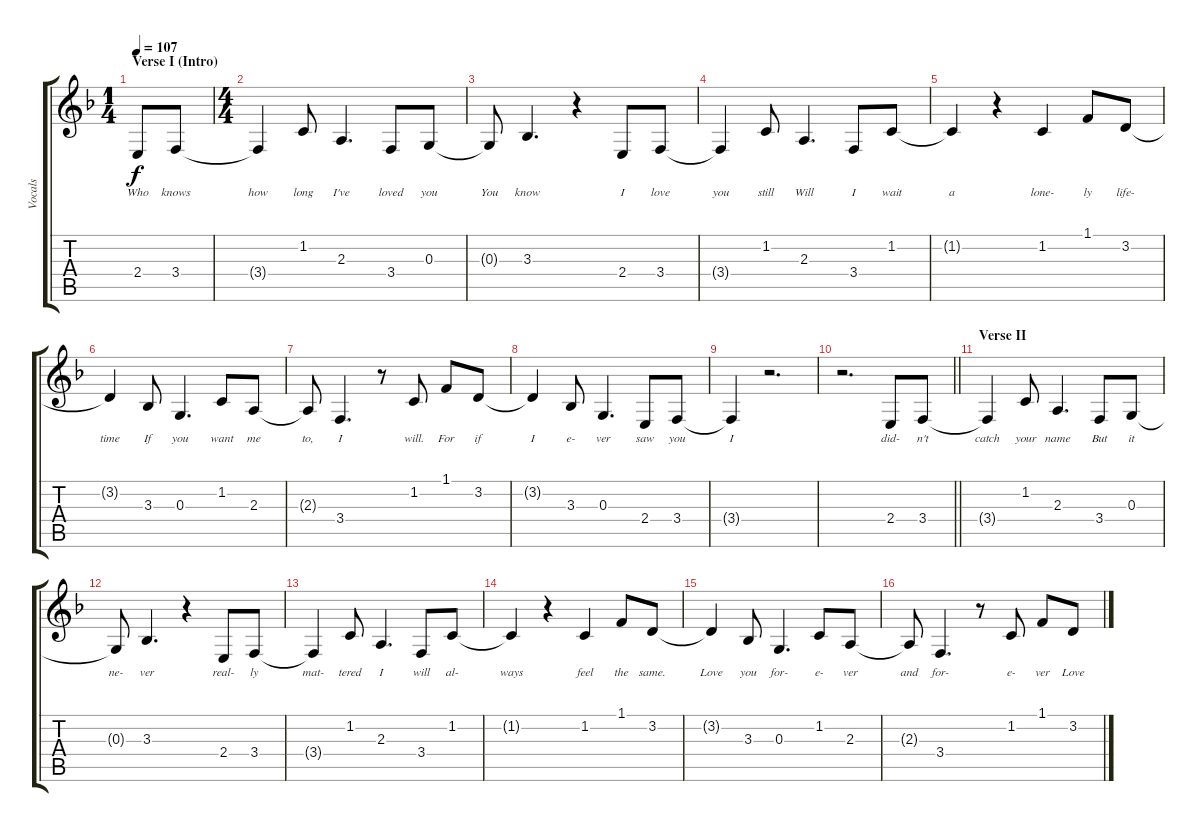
\track ("Vocals" "Vocals") {instrument clarinet}
\staff {score tabs}
\tuning (E4 B3 G3 D3 A2 E2) {hide}
\ts (1 4)
\section ("" "Verse I (Intro)")
\tempo 107
\clef g2
\ks f
2.4.8{lyrics (0 "Who") lyrics (1 "") lyrics (2 "") lyrics (3 "") lyrics (4 "") dy f instrument clarinet} 3.4.8{lyrics (0 "knows") lyrics (1 "") lyrics (2 "") lyrics (3 "") lyrics (4 "")} |
\ts (4 4)
3.4{t}.4{lyrics (0 "how") lyrics (1 "") lyrics (2 "") lyrics (3 "") lyrics (4 "")} 1.2.8{lyrics (0 "long") lyrics (1 "") lyrics (2 "") lyrics (3 "") lyrics (4 "")} 2.3.4{d lyrics (0 "I've") lyrics (1 "") lyrics (2 "") lyrics (3 "") lyrics (4 "")} 3.4.8{lyrics (0 "loved") lyrics (1 "") lyrics (2 "") lyrics (3 "") lyrics (4 "")} 0.3.8{lyrics (0 "you") lyrics (1 "") lyrics (2 "") lyrics (3 "") lyrics (4 "")} |
0.3{t}.8{lyrics (0 "You") lyrics (1 "") lyrics (2 "") lyrics (3 "") lyrics (4 "")} 3.3.4{d lyrics (0 "know") lyrics (1 "") lyrics (2 "") lyrics (3 "") lyrics (4 "") beam Up} r.4 2.4.8{lyrics (0 "I") lyrics (1 "") lyrics (2 "") lyrics (3 "") lyrics (4 "")} 3.4.8{lyrics (0 "love") lyrics (1 "") lyrics (2 "") lyrics (3 "") lyrics (4 "")} |
3.4{t}.4{lyrics (0 "you") lyrics (1 "") lyrics (2 "") lyrics (3 "") lyrics (4 "")} 1.2.8{lyrics (0 "still") lyrics (1 "") lyrics (2 "") lyrics (3 "") lyrics (4 "")} 2.3.4{d lyrics (0 "Will") lyrics (1 "") lyrics (2 "") lyrics (3 "") lyrics (4 "")} 3.4.8{lyrics (0 "I") lyrics (1 "") lyrics (2 "") lyrics (3 "") lyrics (4 "")} 1.2.8{lyrics (0 "wait") lyrics (1 "") lyrics (2 "") lyrics (3 "") lyrics (4 "")} |
1.2{t}.4{lyrics (0 "a") lyrics (1 "") lyrics (2 "") lyrics (3 "") lyrics (4 "")} r.4 1.2.4{lyrics (0 "lone-") lyrics (1 "") lyrics (2 "") lyrics (3 "") lyrics (4 "")} 1.1.8{lyrics (0 "ly") lyrics (1 "") lyrics (2 "") lyrics (3 "") lyrics (4 "")} 3.2.8{lyrics (0 "life-") lyrics (1 "") lyrics (2 "") lyrics (3 "") lyrics (4 "")} |
3.2{t}.4{lyrics (0 "time") lyrics (1 "") lyrics (2 "") lyrics (3 "") lyrics (4 "")} 3.3.8{lyrics (0 "If") lyrics (1 "") lyrics (2 "") lyrics (3 "") lyrics (4 "")} 0.3.4{d lyrics (0 "you") lyrics (1 "") lyrics (2 "") lyrics (3 "") lyrics (4 "")} 1.2.8{lyrics (0 "want") lyrics (1 "") lyrics (2 "") lyrics (3 "") lyrics (4 "")} 2.3.8{lyrics (0 "me") lyrics (1 "") lyrics (2 "") lyrics (3 "") lyrics (4 "")} |
2.3{t}.8{lyrics (0 "to,") lyrics (1 "") lyrics (2 "") lyrics (3 "") lyrics (4 "")} 3.4.4{d lyrics (0 "I") lyrics (1 "") lyrics (2 "") lyrics (3 "") lyrics (4 "")} r.8 1.2.8{lyrics (0 "will.") lyrics (1 "") lyrics (2 "") lyrics (3 "") lyrics (4 "")} 1.1.8{lyrics (0 "For") lyrics (1 "") lyrics (2 "") lyrics (3 "") lyrics (4 "")} 3.2.8{lyrics (0 "if") lyrics (1 "") lyrics (2 "") lyrics (3 "") lyrics (4 "")} |
3.2{t}.4{lyrics (0 "I") lyrics (1 "") lyrics (2 "") lyrics (3 "") lyrics (4 "")} 3.3.8{lyrics (0 "e-") lyrics (1 "") lyrics (2 "") lyrics (3 "") lyrics (4 "")} 0.3.4{d lyrics (0 "ver") lyrics (1 "") lyrics (2 "") lyrics (3 "") lyrics (4 "")} 2.4.8{lyrics (0 "saw") lyrics (1 "") lyrics (2 "") lyrics (3 "") lyrics (4 "")} 3.4.8{lyrics (0 "you") lyrics (1 "") lyrics (2 "") lyrics (3 "") lyrics (4 "")} |
3.4{t}.4{lyrics (0 "I") lyrics (1 "") lyrics (2 "") lyrics (3 "") lyrics (4 "")} r.2{d} |
\barLineRight lightlight
r.2{d} 2.4.8{lyrics (0 "did-") lyrics (1 "") lyrics (2 "") lyrics (3 "") lyrics (4 "")} 3.4.8{lyrics (0 "n't") lyrics (1 "") lyrics (2 "") lyrics (3 "") lyrics (4 "")} |
\section ("" "Verse II")
3.4{t}.4{lyrics (0 "catch") lyrics (1 "") lyrics (2 "") lyrics (3 "") lyrics (4 "")} 1.2.8{lyrics (0 "your") lyrics (1 "") lyrics (2 "") lyrics (3 "") lyrics (4 "")} 2.3.4{d lyrics (0 "name") lyrics (1 "") lyrics (2 "") lyrics (3 "") lyrics (4 "")} 3.4.8{lyrics (0 "But") lyrics (1 "") lyrics (2 "") lyrics (3 "") lyrics (4 "")} 0.3.8{lyrics (0 "it") lyrics (1 "") lyrics (2 "") lyrics (3 "") lyrics (4 "")} |
0.3{t}.8{lyrics (0 "ne-") lyrics (1 "") lyrics (2 "") lyrics (3 "") lyrics (4 "")} 3.3.4{d lyrics (0 "ver") lyrics (1 "") lyrics (2 "") lyrics (3 "") lyrics (4 "")} r.4 2.4.8{lyrics (0 "real-") lyrics (1 "") lyrics (2 "") lyrics (3 "") lyrics (4 "")} 3.4.8{lyrics (0 "ly") lyrics (1 "") lyrics (2 "") lyrics (3 "") lyrics (4 "")} |
3.4{t}.4{lyrics (0 "mat-") lyrics (1 "") lyrics (2 "") lyrics (3 "") lyrics (4 "")} 1.2.8{lyrics (0 "tered") lyrics (1 "") lyrics (2 "") lyrics (3 "") lyrics (4 "")} 2.3.4{d lyrics (0 "I") lyrics (1 "") lyrics (2 "") lyrics (3 "") lyrics (4 "")} 3.4.8{lyrics (0 "will") lyrics (1 "") lyrics (2 "") lyrics (3 "") lyrics (4 "")} 1.2.8{lyrics (0 "al-") lyrics (1 "") lyrics (2 "") lyrics (3 "") lyrics (4 "")} |
1.2{t}.4{lyrics (0 "ways") lyrics (1 "") lyrics (2 "") lyrics (3 "") lyrics (4 "")} r.4 1.2.4{lyrics (0 "feel") lyrics (1 "") lyrics (2 "") lyrics (3 "") lyrics (4 "")} 1.1.8{lyrics (0 "the") lyrics (1 "") lyrics (2 "") lyrics (3 "") lyrics (4 "")} 3.2.8{lyrics (0 "same.") lyrics (1 "") lyrics (2 "") lyrics (3 "") lyrics (4 "")} |
3.2{t}.4{lyrics (0 "Love") lyrics (1 "") lyrics (2 "") lyrics (3 "") lyrics (4 "")} 3.3.8{lyrics (0 "you") lyrics (1 "") lyrics (2 "") lyrics (3 "") lyrics (4 "")} 0.3.4{d lyrics (0 "for-") lyrics (1 "") lyrics (2 "") lyrics (3 "") lyrics (4 "")} 1.2.8{lyrics (0 "e-") lyrics (1 "") lyrics (2 "") lyrics (3 "") lyrics (4 "")} 2.3.8{lyrics (0 "ver") lyrics (1 "") lyrics (2 "") lyrics (3 "") lyrics (4 "")} |
2.3{t}.8{lyrics (0 "and") lyrics (1 "") lyrics (2 "") lyrics (3 "") lyrics (4 "")} 3.4.4{d lyrics (0 "for-") lyrics (1 "") lyrics (2 "") lyrics (3 "") lyrics (4 "")} r.8 1.2.8{lyrics (0 "e-") lyrics (1 "") lyrics (2 "") lyrics (3 "") lyrics (4 "")} 1.1.8{lyrics (0 "ver") lyrics (1 "") lyrics (2 "") lyrics (3 "") lyrics (4 "")} 3.2.8{lyrics (0 "Love") lyrics (1 "") lyrics (2 "") lyrics (3 "") lyrics (4 "")}
